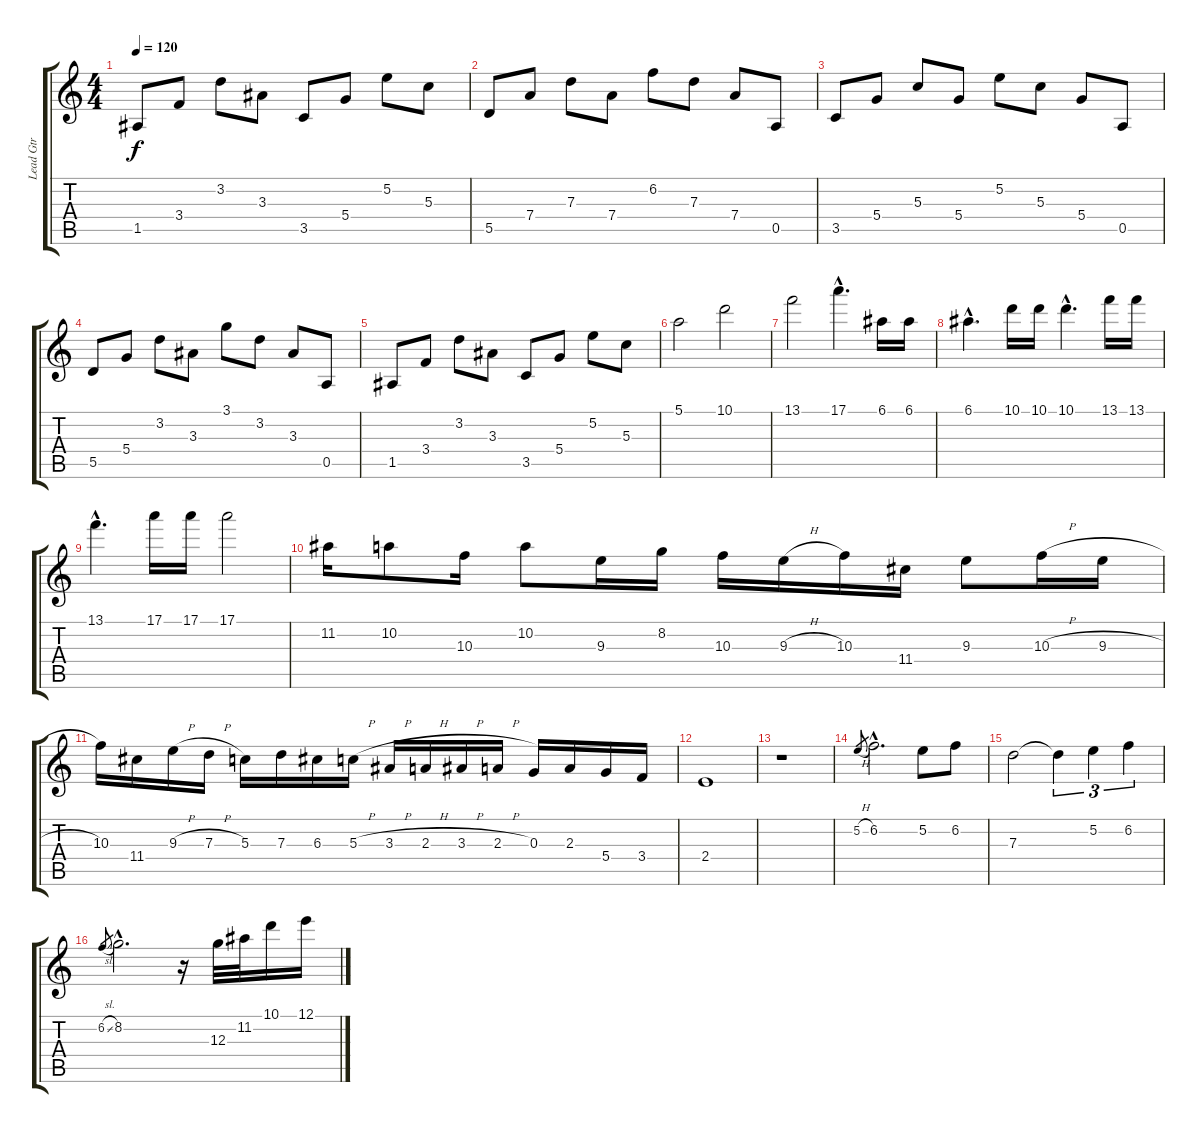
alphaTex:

\track ("Lead Gtr" "Lead Gtr") {instrument acousticguitarsteel}
\staff {score tabs}
\tuning (E4 B3 G3 D3 A2 E2) {hide}
\ts (4 4)
\tempo 120
\clef g2
\ks c
1.5.8{dy f} 3.4.8 3.2.8 3.3.8 3.5.8 5.4.8 5.2.8 5.3.8 |
5.5.8 7.4.8 7.3.8 7.4.8 6.2.8 7.3.8 7.4.8 0.5.8 |
3.5.8 5.4.8 5.3.8 5.4.8 5.2.8 5.3.8 5.4.8 0.5.8 |
5.5.8 5.4.8 3.2.8 3.3.8 3.1.8 3.2.8 3.3.8 0.5.8 |
1.5.8 3.4.8 3.2.8 3.3.8 3.5.8 5.4.8 5.2.8 5.3.8 |
5.1.2 10.1.2 |
13.1.2 17.1{hac}.4{d} 6.1.16 6.1.16 |
6.1{hac}.4{d} 10.1.16 10.1.16 10.1{hac}.4{d} 13.1.16 13.1.16 |
13.1{hac}.4{d} 17.1.16 17.1.16 17.1.2 |
11.2.16 10.2.8 10.3.16 10.2.8 9.3.16 8.2.16 10.3.16 9.3{h}.16 10.3.16 11.4.16 9.3.8 10.3{h}.16 9.3{h}.16 |
10.3.16 11.4.16 9.3{h}.16 7.3{h}.16 5.3.16 7.3.16 6.3.16 5.3{h}.16 3.3{h}.16 2.3{h}.16 3.3{h}.16 2.3{h}.16 0.3.16 2.3.16 5.4.16 3.4.16 |
2.4.1 |
r.1 |
5.2{h}.8{gr} 6.2{hac}.2{d} 5.2.8 6.2.8 |
7.3.2 7.3{t}.4{tu (3 2)} 5.2.4{tu (3 2)} 6.2.4{tu (3 2)} |
6.2{sl}.8{gr} 8.2{hac}.2{d} r.16 12.3.32 11.2.32 10.1.16 12.1.16
